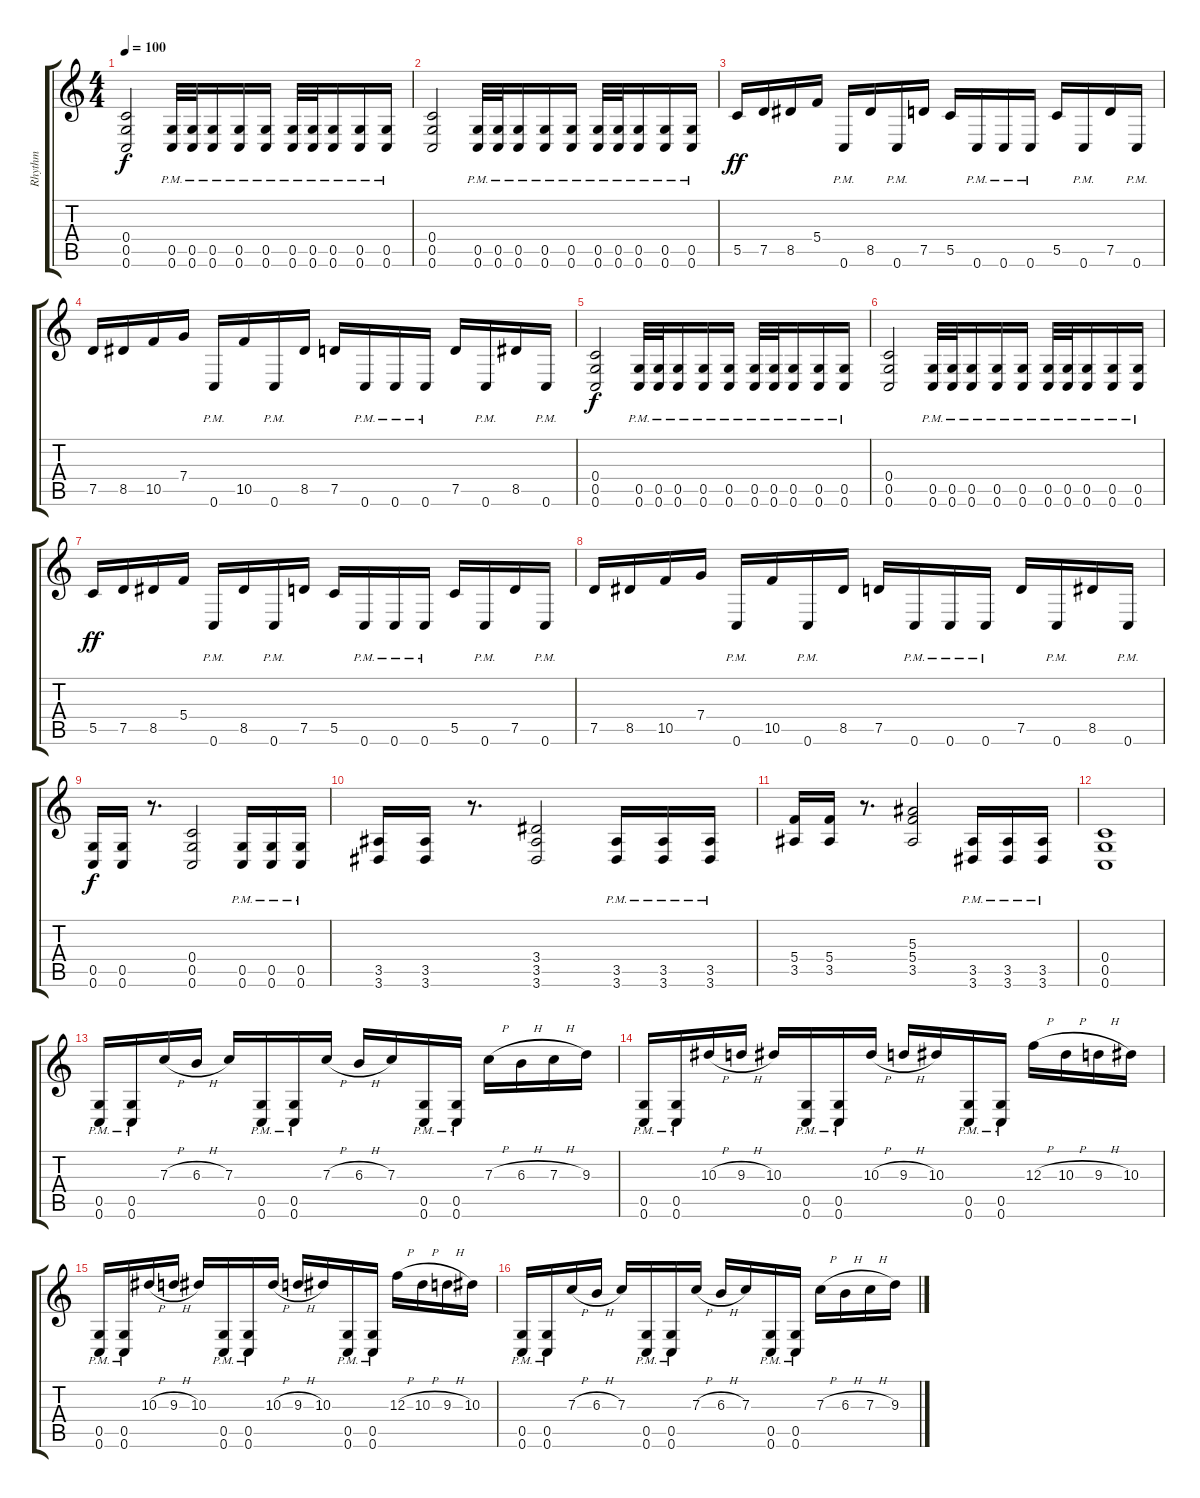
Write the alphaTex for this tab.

\track ("Rhythm" "Rhythm") {instrument distortionguitar}
\staff {score tabs}
\tuning (D4 A3 F3 C3 G2 C2) {hide}
\ts (4 4)
\tempo 100
\clef g2
\ks c
(0.4 0.5 0.6).2{dy f} (0.5{pm} 0.6{pm}).32 (0.5{pm} 0.6{pm}).32 (0.5{pm} 0.6{pm}).16 (0.5{pm} 0.6{pm}).16 (0.5{pm} 0.6{pm}).16 (0.5{pm} 0.6{pm}).32 (0.5{pm} 0.6{pm}).32 (0.5{pm} 0.6{pm}).16 (0.5{pm} 0.6{pm}).16 (0.5{pm} 0.6{pm}).16 |
(0.4 0.5 0.6).2 (0.5{pm} 0.6{pm}).32 (0.5{pm} 0.6{pm}).32 (0.5{pm} 0.6{pm}).16 (0.5{pm} 0.6{pm}).16 (0.5{pm} 0.6{pm}).16 (0.5{pm} 0.6{pm}).32 (0.5{pm} 0.6{pm}).32 (0.5{pm} 0.6{pm}).16 (0.5{pm} 0.6{pm}).16 (0.5{pm} 0.6{pm}).16 |
5.5.16{dy ff} 7.5.16 8.5.16 5.4.16 0.6{pm}.16 8.5.16 0.6{pm}.16 7.5.16 5.5.16 0.6{pm}.16 0.6{pm}.16 0.6{pm}.16 5.5.16 0.6{pm}.16 7.5.16 0.6{pm}.16 |
7.5.16 8.5.16 10.5.16 7.4.16 0.6{pm}.16 10.5.16 0.6{pm}.16 8.5.16 7.5.16 0.6{pm}.16 0.6{pm}.16 0.6{pm}.16 7.5.16 0.6{pm}.16 8.5.16 0.6{pm}.16 |
(0.4 0.5 0.6).2{dy f} (0.5{pm} 0.6{pm}).32 (0.5{pm} 0.6{pm}).32 (0.5{pm} 0.6{pm}).16 (0.5{pm} 0.6{pm}).16 (0.5{pm} 0.6{pm}).16 (0.5{pm} 0.6{pm}).32 (0.5{pm} 0.6{pm}).32 (0.5{pm} 0.6{pm}).16 (0.5{pm} 0.6{pm}).16 (0.5{pm} 0.6{pm}).16 |
(0.4 0.5 0.6).2 (0.5{pm} 0.6{pm}).32 (0.5{pm} 0.6{pm}).32 (0.5{pm} 0.6{pm}).16 (0.5{pm} 0.6{pm}).16 (0.5{pm} 0.6{pm}).16 (0.5{pm} 0.6{pm}).32 (0.5{pm} 0.6{pm}).32 (0.5{pm} 0.6{pm}).16 (0.5{pm} 0.6{pm}).16 (0.5{pm} 0.6{pm}).16 |
5.5.16{dy ff} 7.5.16 8.5.16 5.4.16 0.6{pm}.16 8.5.16 0.6{pm}.16 7.5.16 5.5.16 0.6{pm}.16 0.6{pm}.16 0.6{pm}.16 5.5.16 0.6{pm}.16 7.5.16 0.6{pm}.16 |
7.5.16 8.5.16 10.5.16 7.4.16 0.6{pm}.16 10.5.16 0.6{pm}.16 8.5.16 7.5.16 0.6{pm}.16 0.6{pm}.16 0.6{pm}.16 7.5.16 0.6{pm}.16 8.5.16 0.6{pm}.16 |
(0.5 0.6).16{dy f} (0.5 0.6).16 r.8{d} (0.4 0.5 0.6).2 (0.5{pm} 0.6{pm}).16 (0.5{pm} 0.6{pm}).16 (0.5{pm} 0.6{pm}).16 |
(3.5 3.6).16 (3.5 3.6).16 r.8{d} (3.4 3.5 3.6).2 (3.5{pm} 3.6{pm}).16 (3.5{pm} 3.6{pm}).16 (3.5{pm} 3.6{pm}).16 |
(5.4 3.5).16 (5.4 3.5).16 r.8{d} (5.3 5.4 3.5).2 (3.5{pm} 3.6{pm}).16 (3.5{pm} 3.6{pm}).16 (3.5{pm} 3.6{pm}).16 |
(0.4 0.5 0.6).1 |
(0.5{pm} 0.6{pm}).16 (0.5{pm} 0.6{pm}).16 7.3{h}.16 6.3{h}.16 7.3.16 (0.5{pm} 0.6{pm}).16 (0.5{pm} 0.6{pm}).16 7.3{h}.16 6.3{h}.16 7.3.16 (0.5{pm} 0.6{pm}).16 (0.5{pm} 0.6{pm}).16 7.3{h}.16 6.3{h}.16 7.3{h}.16 9.3.16 |
(0.5{pm} 0.6{pm}).16 (0.5{pm} 0.6{pm}).16 10.3{h}.16 9.3{h}.16 10.3.16 (0.5{pm} 0.6{pm}).16 (0.5{pm} 0.6{pm}).16 10.3{h}.16 9.3{h}.16 10.3.16 (0.5{pm} 0.6{pm}).16 (0.5{pm} 0.6{pm}).16 12.3{h}.16 10.3{h}.16 9.3{h}.16 10.3.16 |
(0.5{pm} 0.6{pm}).16 (0.5{pm} 0.6{pm}).16 10.3{h}.16 9.3{h}.16 10.3.16 (0.5{pm} 0.6{pm}).16 (0.5{pm} 0.6{pm}).16 10.3{h}.16 9.3{h}.16 10.3.16 (0.5{pm} 0.6{pm}).16 (0.5{pm} 0.6{pm}).16 12.3{h}.16 10.3{h}.16 9.3{h}.16 10.3.16 |
(0.5{pm} 0.6{pm}).16 (0.5{pm} 0.6{pm}).16 7.3{h}.16 6.3{h}.16 7.3.16 (0.5{pm} 0.6{pm}).16 (0.5{pm} 0.6{pm}).16 7.3{h}.16 6.3{h}.16 7.3.16 (0.5{pm} 0.6{pm}).16 (0.5{pm} 0.6{pm}).16 7.3{h}.16 6.3{h}.16 7.3{h}.16 9.3.16
